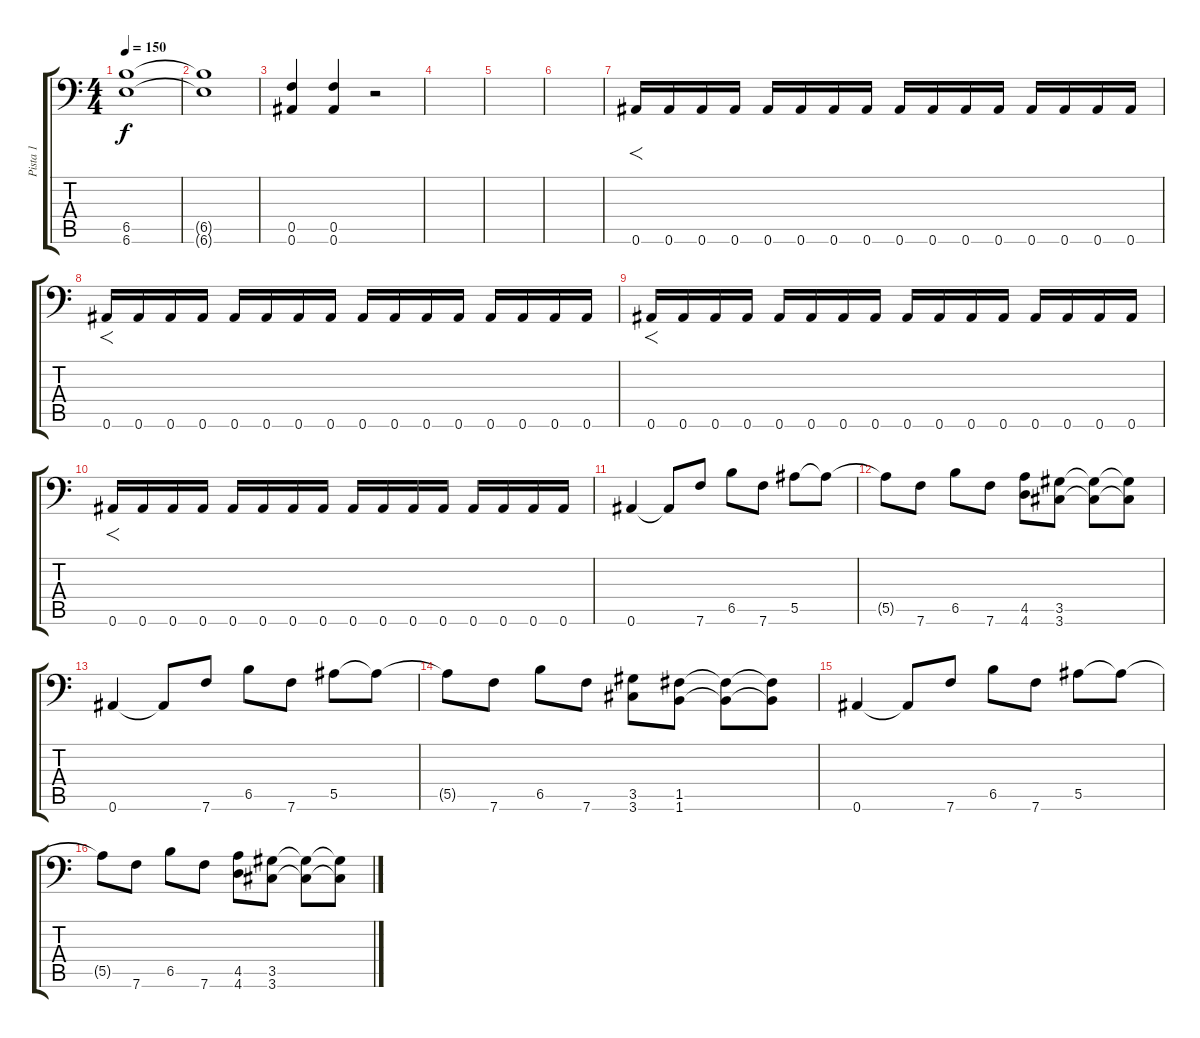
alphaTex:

\track ("Pista 1" "Pista 1") {mute instrument distortionguitar}
\staff {score tabs}
\tuning (C4 G3 Eb3 Bb2 F2 Bb1) {hide}
\ts (4 4)
\tempo 150
\clef f4
\ks c
(6.5 6.6).1{dy f} |
(6.5{t} 6.6{t}).1 |
(0.5 0.6).4 (0.5 0.6).4 r.2 |
|
|
|
0.6.16{f} 0.6.16 0.6.16 0.6.16 0.6.16 0.6.16 0.6.16 0.6.16 0.6.16 0.6.16 0.6.16 0.6.16 0.6.16 0.6.16 0.6.16 0.6.16 |
0.6.16{f} 0.6.16 0.6.16 0.6.16 0.6.16 0.6.16 0.6.16 0.6.16 0.6.16 0.6.16 0.6.16 0.6.16 0.6.16 0.6.16 0.6.16 0.6.16 |
0.6.16{f} 0.6.16 0.6.16 0.6.16 0.6.16 0.6.16 0.6.16 0.6.16 0.6.16 0.6.16 0.6.16 0.6.16 0.6.16 0.6.16 0.6.16 0.6.16 |
0.6.16{f} 0.6.16 0.6.16 0.6.16 0.6.16 0.6.16 0.6.16 0.6.16 0.6.16 0.6.16 0.6.16 0.6.16 0.6.16 0.6.16 0.6.16 0.6.16 |
0.6.4 0.6{t}.8 7.6.8 6.5.8 7.6.8 5.5.8 5.5{t}.8 |
5.5{t}.8 7.6.8 6.5.8 7.6.8 (4.5 4.6).8 (3.5 3.6).8 (3.5{t} 3.6{t}).8 (3.5{t} 3.6{t}).8 |
0.6.4 0.6{t}.8 7.6.8 6.5.8 7.6.8 5.5.8 5.5{t}.8 |
5.5{t}.8 7.6.8 6.5.8 7.6.8 (3.5 3.6).8 (1.5 1.6).8 (1.5{t} 1.6{t}).8 (1.5{t} 1.6{t}).8 |
0.6.4 0.6{t}.8 7.6.8 6.5.8 7.6.8 5.5.8 5.5{t}.8 |
5.5{t}.8 7.6.8 6.5.8 7.6.8 (4.5 4.6).8 (3.5 3.6).8 (3.5{t} 3.6{t}).8 (3.5{t} 3.6{t}).8
